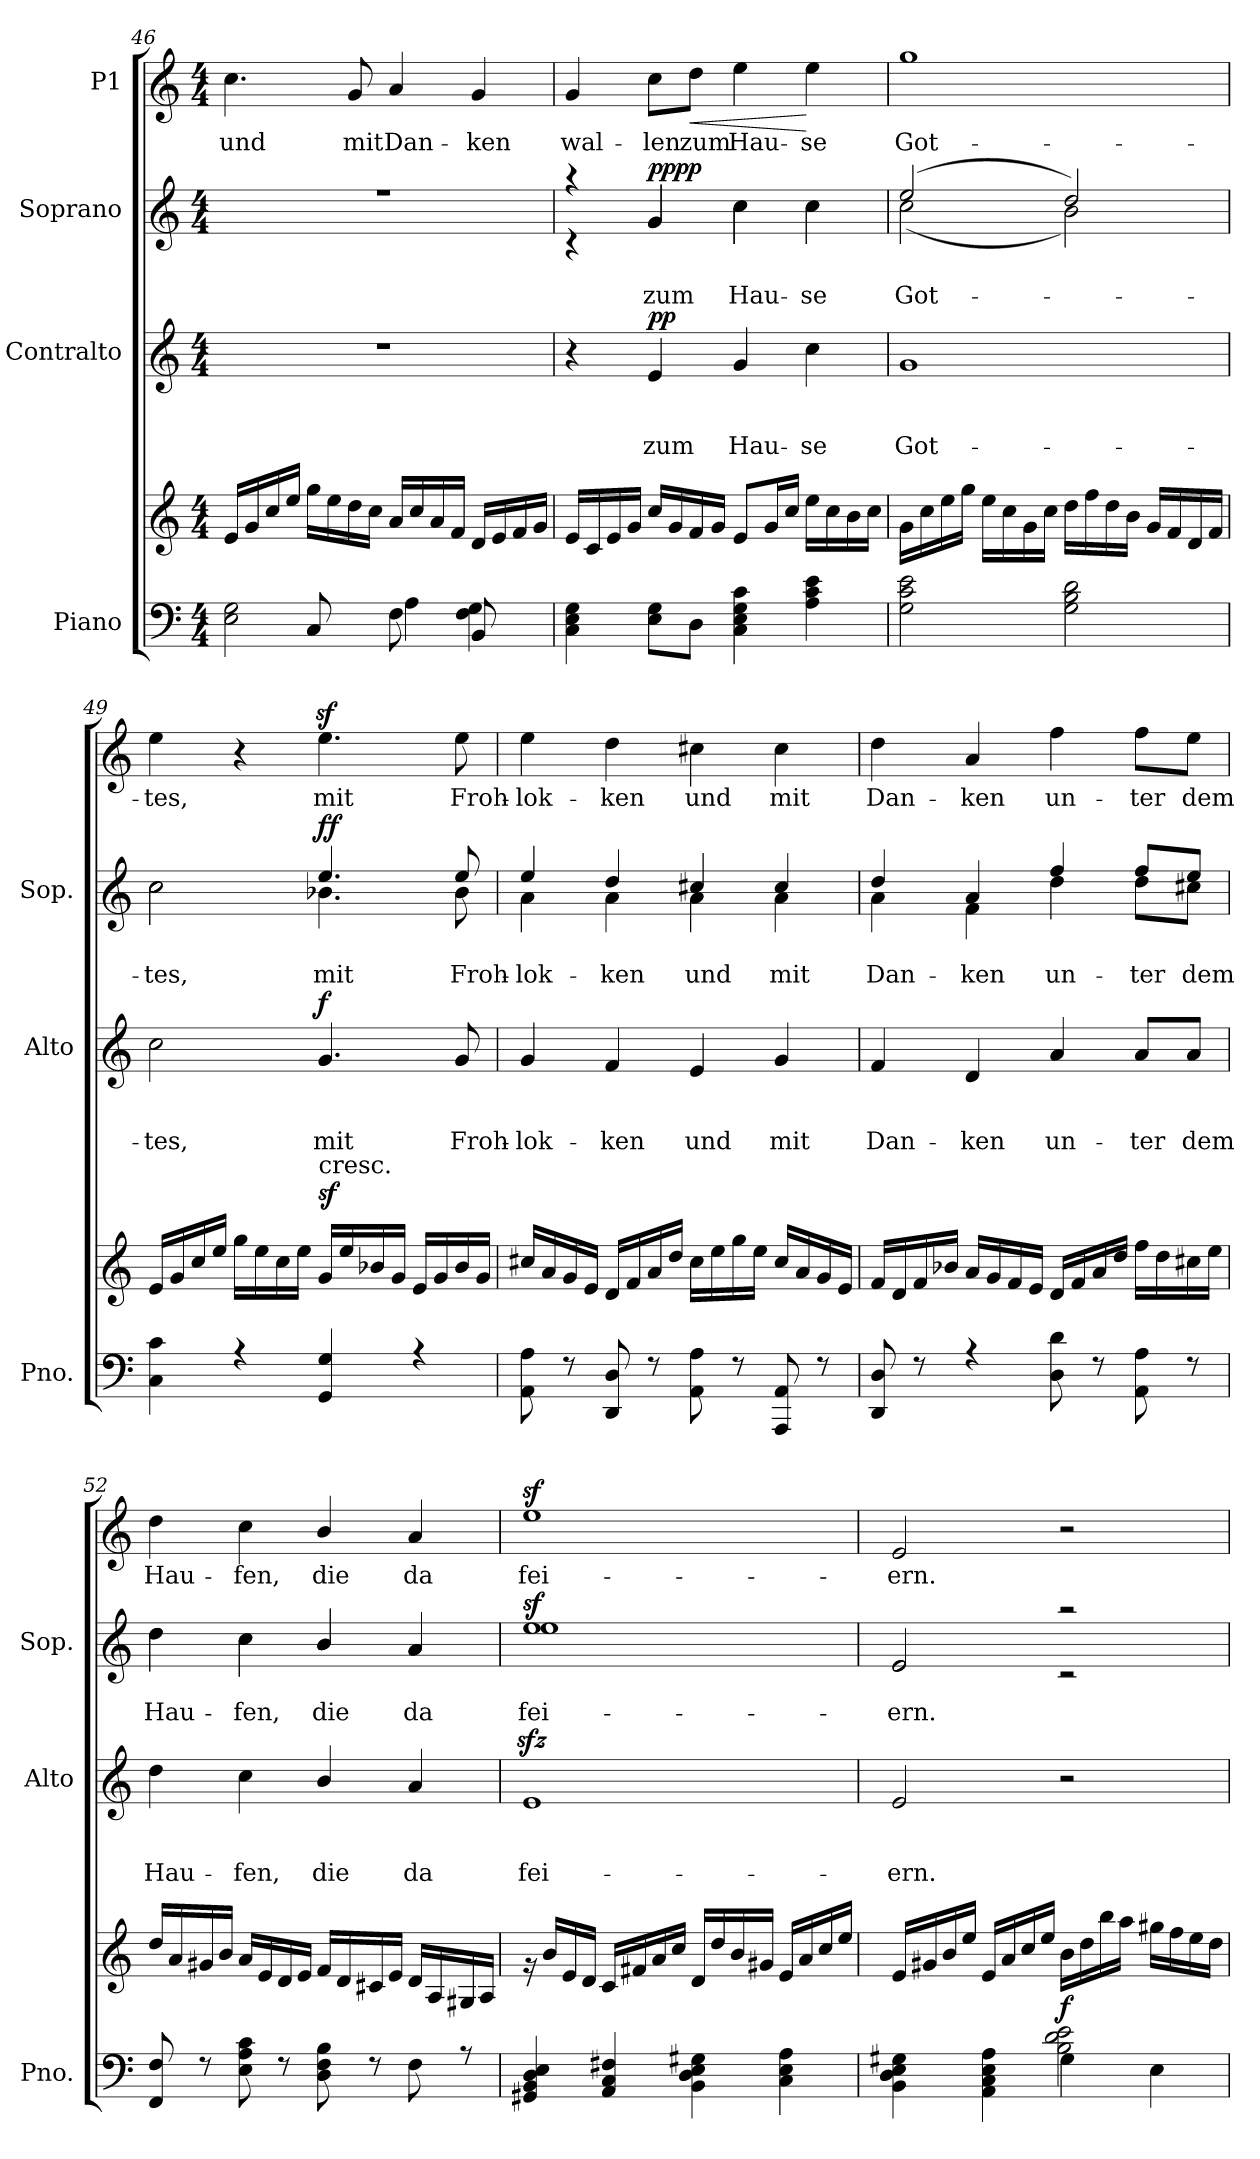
**kern	**kern	**dynam	**kern	**text	**text	**text	**dynam	**kern	**text	**text	**dynam	**kern	**text	**dynam
*part4	*part4	*part4	*part3	*part3	*part3	*part3	*part3	*part2	*part2	*part2	*part2	*part1	*part1	*part1
*staff5	*staff4	*staff4/5	*staff3	*staff3	*staff3	*staff3	*staff3	*staff2	*staff2	*staff2	*staff2	*staff1	*staff1	*staff1
*I"Piano	*	*	*I"Contralto	*	*	*	*	*I"Soprano	*	*	*	*I"P1	*	*
*I'Pno.	*	*	*I'Alto	*	*	*	*	*I'Sop.	*	*	*	*	*	*
*clefF4	*clefG2	*	*clefG2	*	*	*	*	*clefG2	*	*	*	*clefG2	*	*
*k[]	*k[]	*	*k[]	*	*	*	*	*k[]	*	*	*	*k[]	*	*
*C:	*C:	*	*C:	*	*	*	*	*C:	*	*	*	*C:	*	*
*M4/4	*M4/4	*	*M4/4	*	*	*	*	*M4/4	*	*	*	*M4/4	*	*
=46	=46	=46	=46	=46	=46	=46	=46	=46	=46	=46	=46	=46	=46	=46
*^	*^	*	*	*	*	*	*	*^	*	*	*	*	*	*
!	!	!	!	!	!	!	!	!	!	!	!	!	!	!	!	!LO:LY:b	!
4ryy	2E\ 2G\	1ryy	16e/LL	.	1r	.	.	.	.	1r	1ryy	.	.	.	4.cc\	und	.
.	.	.	16g/	.	.	.	.	.	.	.	.	.	.	.	.	.	.
.	.	.	16cc/	.	.	.	.	.	.	.	.	.	.	.	.	.	.
.	.	.	16ee/JJ	.	.	.	.	.	.	.	.	.	.	.	.	.	.
8C/	.	.	16gg\LL	.	.	.	.	.	.	.	.	.	.	.	.	.	.
.	.	.	16ee\	.	.	.	.	.	.	.	.	.	.	.	.	.	.
!	!	!	!	!	!	!	!	!	!	!	!	!	!	!	!	!LO:LY:b	!
8ryy	.	.	16dd\	.	.	.	.	.	.	.	.	.	.	.	8g/	mit	.
.	.	.	16cc\JJ	.	.	.	.	.	.	.	.	.	.	.	.	.	.
!	!	!	!	!	!	!	!	!	!	!	!	!	!	!	!	!LO:LY:b	!
8F\	4A\	.	16a/LL	.	.	.	.	.	.	.	.	.	.	.	4a/	Dan-	.
.	.	.	16cc/	.	.	.	.	.	.	.	.	.	.	.	.	.	.
8ryy	.	.	16a/	.	.	.	.	.	.	.	.	.	.	.	.	.	.
.	.	.	16f/JJ	.	.	.	.	.	.	.	.	.	.	.	.	.	.
!	!	!	!	!	!	!	!	!	!	!	!	!	!	!	!	!LO:LY:b	!
8BB/	4F\ 4G\	.	16d/LL	.	.	.	.	.	.	.	.	.	.	.	4g/	-ken	.
.	.	.	16e/	.	.	.	.	.	.	.	.	.	.	.	.	.	.
8ryy	.	.	16f/	.	.	.	.	.	.	.	.	.	.	.	.	.	.
.	.	.	16g/JJ	.	.	.	.	.	.	.	.	.	.	.	.	.	.
!!LO:PB:g=z
=47	=47	=47	=47	=47	=47	=47	=47	=47	=47	=47	=47	=47	=47	=47	=47	=47	=47
!	!	!	!	!	!	!	!	!	!	!	!	!	!	!	!	!LO:LY:b	!
4C\ 4E\ 4G\	1ryy	1ryy	16e/LL	.	4r	.	.	.	.	4raa	4rc	.	.	.	4g/	wal-	.
.	.	.	16c/	.	.	.	.	.	.	.	.	.	.	.	.	.	.
.	.	.	16e/	.	.	.	.	.	.	.	.	.	.	.	.	.	.
.	.	.	16g/JJ	.	.	.	.	.	.	.	.	.	.	.	.	.	.
!	!	!	!	!	!	!	!	!LO:LY:b	!LO:DY:a	!	!	!	!LO:LY:b	!LO:DY:a	!	!LO:LY:b	!
!	!	!	!	!	!	!	!	!	!	!	!	!	!	!LO:DY:n=1:a	!	!	!
8E\ 8G\L	.	.	16cc/LL	.	4e/	.	.	zum	pp	4g/	4g/	.	zum	pp pp	8cc\L	-len	.
.	.	.	16g/	.	.	.	.	.	.	.	.	.	.	.	.	.	.
!	!	!	!	!	!	!	!	!	!	!	!	!	!	!	!	!LO:LY:b	!LO:HP:b
8D\J	.	.	16f/	.	.	.	.	.	.	.	.	.	.	.	8dd\J	zum	<
.	.	.	16g/JJ	.	.	.	.	.	.	.	.	.	.	.	.	.	.
!	!	!	!	!	!	!	!	!LO:LY:b	!	!	!	!	!LO:LY:b	!	!	!LO:LY:b	!
4C\ 4E\ 4G\ 4c\	.	.	8e/L	.	4g/	.	.	Hau-	.	4cc\	4cc\	.	Hau-	.	4ee\	Hau-	.
.	.	.	16g/L	.	.	.	.	.	.	.	.	.	.	.	.	.	.
.	.	.	16cc/JJ	.	.	.	.	.	.	.	.	.	.	.	.	.	.
!	!	!	!	!	!	!	!	!LO:LY:b	!	!	!	!	!LO:LY:b	!	!	!LO:LY:b	!
4A\ 4c\ 4e\	.	.	16ee\LL	.	4cc\	.	.	-se	.	4cc\	4cc\	.	-se	.	4ee\	-se	[
.	.	.	16cc\	.	.	.	.	.	.	.	.	.	.	.	.	.	.
.	.	.	16b\	.	.	.	.	.	.	.	.	.	.	.	.	.	.
.	.	.	16cc\JJ	.	.	.	.	.	.	.	.	.	.	.	.	.	.
=48	=48	=48	=48	=48	=48	=48	=48	=48	=48	=48	=48	=48	=48	=48	=48	=48	=48
!	!	!	!	!	!	!	!	!LO:LY:b	!	!	!	!	!LO:LY:b	!	!	!LO:LY:b	!
2G\ 2c\ 2e\	1ryy	1ryy	16g\LL	.	1g	.	.	Got-	.	(>2ee/	(<2cc\	.	Got-	.	1gg	Got-	.
.	.	.	16cc\	.	.	.	.	.	.	.	.	.	.	.	.	.	.
.	.	.	16ee\	.	.	.	.	.	.	.	.	.	.	.	.	.	.
.	.	.	16gg\JJ	.	.	.	.	.	.	.	.	.	.	.	.	.	.
.	.	.	16ee\LL	.	.	.	.	.	.	.	.	.	.	.	.	.	.
.	.	.	16cc\	.	.	.	.	.	.	.	.	.	.	.	.	.	.
.	.	.	16g\	.	.	.	.	.	.	.	.	.	.	.	.	.	.
.	.	.	16cc\JJ	.	.	.	.	.	.	.	.	.	.	.	.	.	.
2G\ 2B\ 2d\	.	.	16dd\LL	.	.	.	.	.	.	2dd/)	2b\)	.	.	.	.	.	.
.	.	.	16ff\	.	.	.	.	.	.	.	.	.	.	.	.	.	.
.	.	.	16dd\	.	.	.	.	.	.	.	.	.	.	.	.	.	.
.	.	.	16b\JJ	.	.	.	.	.	.	.	.	.	.	.	.	.	.
.	.	.	16g/LL	.	.	.	.	.	.	.	.	.	.	.	.	.	.
.	.	.	16f/	.	.	.	.	.	.	.	.	.	.	.	.	.	.
.	.	.	16d/	.	.	.	.	.	.	.	.	.	.	.	.	.	.
.	.	.	16f/JJ	.	.	.	.	.	.	.	.	.	.	.	.	.	.
=49	=49	=49	=49	=49	=49	=49	=49	=49	=49	=49	=49	=49	=49	=49	=49	=49	=49
!	!	!	!	!	!	!	!	!LO:LY:b	!	!	!	!	!LO:LY:b	!	!	!LO:LY:b	!
4C\ 4c\	1ryy	1ryy	16e/LL	.	2cc\	.	.	-tes,	.	2cc\	2cc\	.	-tes,	.	4ee\	-tes,	.
.	.	.	16g/	.	.	.	.	.	.	.	.	.	.	.	.	.	.
.	.	.	16cc/	.	.	.	.	.	.	.	.	.	.	.	.	.	.
.	.	.	16ee/JJ	.	.	.	.	.	.	.	.	.	.	.	.	.	.
4r	.	.	16gg\LL	.	.	.	.	.	.	.	.	.	.	.	4r	.	.
.	.	.	16ee\	.	.	.	.	.	.	.	.	.	.	.	.	.	.
.	.	.	16cc\	.	.	.	.	.	.	.	.	.	.	.	.	.	.
.	.	.	16ee\JJ	.	.	.	.	.	.	.	.	.	.	.	.	.	.
!	!	!	!LO:TX:a:t=cresc.	!	!	!	!	!	!	!	!	!	!	!	!	!	!
!	!	!	!	!LO:DY:a	!	!	!	!LO:LY:b	!LO:DY:a	!	!	!	!LO:LY:b	!LO:DY:a	!	!LO:LY:b	!
!	!	!	!	!	!	!	!	!	!	!	!	!	!	!LO:DY:n=1:a	!	!	!
4GG/ 4G/	.	.	16g/LL	sf	4.g/	.	.	mit	f	4.ee/	4.b-X\	.	mit	f f	4.eez>\	mit	.
.	.	.	16ee/	.	.	.	.	.	.	.	.	.	.	.	.	.	.
.	.	.	16b-X/	.	.	.	.	.	.	.	.	.	.	.	.	.	.
.	.	.	16g/JJ	.	.	.	.	.	.	.	.	.	.	.	.	.	.
4r	.	.	16e/LL	.	.	.	.	.	.	.	.	.	.	.	.	.	.
.	.	.	16g/	.	.	.	.	.	.	.	.	.	.	.	.	.	.
!	!	!	!	!	!	!	!	!LO:LY:b	!	!	!	!	!LO:LY:b	!	!	!LO:LY:b	!
.	.	.	16b-/	.	8g/	.	.	Froh-	.	8ee/	8b-\	.	Froh-	.	8ee\	Froh-	.
.	.	.	16g/JJ	.	.	.	.	.	.	.	.	.	.	.	.	.	.
!!LO:LB:g=z
=50	=50	=50	=50	=50	=50	=50	=50	=50	=50	=50	=50	=50	=50	=50	=50	=50	=50
!	!	!	!	!	!	!	!	!LO:LY:b	!	!	!	!	!LO:LY:b	!	!	!LO:LY:b	!
8AA\ 8A\	1ryy	1ryy	16cc#X/LL	.	4g/	.	.	-lok-	.	4ee/	4a\	.	-lok-	.	4ee\	-lok-	.
.	.	.	16a/	.	.	.	.	.	.	.	.	.	.	.	.	.	.
8r	.	.	16g/	.	.	.	.	.	.	.	.	.	.	.	.	.	.
.	.	.	16e/JJ	.	.	.	.	.	.	.	.	.	.	.	.	.	.
!	!	!	!	!	!	!	!	!LO:LY:b	!	!	!	!	!LO:LY:b	!	!	!LO:LY:b	!
8DD/ 8D/	.	.	16d/LL	.	4f/	.	.	-ken	.	4dd/	4a\	.	-ken	.	4dd\	-ken	.
.	.	.	16f/	.	.	.	.	.	.	.	.	.	.	.	.	.	.
8r	.	.	16a/	.	.	.	.	.	.	.	.	.	.	.	.	.	.
.	.	.	16dd/JJ	.	.	.	.	.	.	.	.	.	.	.	.	.	.
!	!	!	!	!	!	!	!	!LO:LY:b	!	!	!	!	!LO:LY:b	!	!	!LO:LY:b	!
8AA\ 8A\	.	.	16cc#\LL	.	4e/	.	.	und	.	4cc#X/	4a\	.	und	.	4cc#X\	und	.
.	.	.	16ee\	.	.	.	.	.	.	.	.	.	.	.	.	.	.
8r	.	.	16gg\	.	.	.	.	.	.	.	.	.	.	.	.	.	.
.	.	.	16ee\JJ	.	.	.	.	.	.	.	.	.	.	.	.	.	.
!	!	!	!	!	!	!	!	!LO:LY:b	!	!	!	!	!LO:LY:b	!	!	!LO:LY:b	!
8AAA/ 8AA/	.	.	16cc#/LL	.	4g/	.	.	mit	.	4cc#/	4a\	.	mit	.	4cc#\	mit	.
.	.	.	16a/	.	.	.	.	.	.	.	.	.	.	.	.	.	.
8r	.	.	16g/	.	.	.	.	.	.	.	.	.	.	.	.	.	.
.	.	.	16e/JJ	.	.	.	.	.	.	.	.	.	.	.	.	.	.
=51	=51	=51	=51	=51	=51	=51	=51	=51	=51	=51	=51	=51	=51	=51	=51	=51	=51
!	!	!	!	!	!	!	!	!LO:LY:b	!	!	!	!	!LO:LY:b	!	!	!LO:LY:b	!
8DD/ 8D/	1ryy	1ryy	16f/LL	.	4f/	.	.	Dan-	.	4dd/	4a\	.	Dan-	.	4dd\	Dan-	.
.	.	.	16d/	.	.	.	.	.	.	.	.	.	.	.	.	.	.
8r	.	.	16f/	.	.	.	.	.	.	.	.	.	.	.	.	.	.
.	.	.	16b-X/JJ	.	.	.	.	.	.	.	.	.	.	.	.	.	.
!	!	!	!	!	!	!	!	!LO:LY:b	!	!	!	!	!LO:LY:b	!	!	!LO:LY:b	!
4r	.	.	16a/LL	.	4d/	.	.	-ken	.	4a/	4f\	.	-ken	.	4a/	-ken	.
.	.	.	16g/	.	.	.	.	.	.	.	.	.	.	.	.	.	.
.	.	.	16f/	.	.	.	.	.	.	.	.	.	.	.	.	.	.
.	.	.	16e/JJ	.	.	.	.	.	.	.	.	.	.	.	.	.	.
!	!	!	!	!	!	!	!	!LO:LY:b	!	!	!	!	!LO:LY:b	!	!	!LO:LY:b	!
8D\ 8d\	.	.	16d/LL	.	4a/	.	.	un-	.	4ff/	4dd\	.	un-	.	4ff\	un-	.
.	.	.	16f/	.	.	.	.	.	.	.	.	.	.	.	.	.	.
8r	.	.	16a/	.	.	.	.	.	.	.	.	.	.	.	.	.	.
.	.	.	16dd/JJ	.	.	.	.	.	.	.	.	.	.	.	.	.	.
!	!	!	!	!	!	!	!	!LO:LY:b	!	!	!	!	!LO:LY:b	!	!	!LO:LY:b	!
8AA\ 8A\	.	.	16ff\LL	.	8a/L	.	.	-ter	.	8ff/L	8dd\L	.	-ter	.	8ff\L	-ter	.
.	.	.	16dd\	.	.	.	.	.	.	.	.	.	.	.	.	.	.
!	!	!	!	!	!	!	!	!LO:LY:b	!	!	!	!	!LO:LY:b	!	!	!LO:LY:b	!
8r	.	.	16cc#X\	.	8a/J	.	.	dem	.	8ee/J	8cc#X\J	.	dem	.	8ee\J	dem	.
.	.	.	16ee\JJ	.	.	.	.	.	.	.	.	.	.	.	.	.	.
=52	=52	=52	=52	=52	=52	=52	=52	=52	=52	=52	=52	=52	=52	=52	=52	=52	=52
!	!	!	!	!	!	!	!	!LO:LY:b	!	!	!	!	!LO:LY:b	!	!	!LO:LY:b	!
8FF/ 8F/	1ryy	1ryy	16dd/LL	.	4dd\	.	.	Hau-	.	4dd\	4dd\	.	Hau-	.	4dd\	Hau-	.
.	.	.	16a/	.	.	.	.	.	.	.	.	.	.	.	.	.	.
8r	.	.	16g#X/	.	.	.	.	.	.	.	.	.	.	.	.	.	.
.	.	.	16b/JJ	.	.	.	.	.	.	.	.	.	.	.	.	.	.
!	!	!	!	!	!	!	!	!LO:LY:b	!	!	!	!	!LO:LY:b	!	!	!LO:LY:b	!
8E\ 8A\ 8c\	.	.	16a/LL	.	4cc\	.	.	-fen,	.	4cc\	4cc\	.	-fen,	.	4cc\	-fen,	.
.	.	.	16e/	.	.	.	.	.	.	.	.	.	.	.	.	.	.
8r	.	.	16d/	.	.	.	.	.	.	.	.	.	.	.	.	.	.
.	.	.	16e/JJ	.	.	.	.	.	.	.	.	.	.	.	.	.	.
!	!	!	!	!	!	!	!	!LO:LY:b	!	!	!	!	!LO:LY:b	!	!	!LO:LY:b	!
8D\ 8F\ 8B\	.	.	16f/LL	.	4b/	.	.	die	.	4b/	4b/	.	die	.	4b/	die	.
.	.	.	16d/	.	.	.	.	.	.	.	.	.	.	.	.	.	.
8r	.	.	16c#X/	.	.	.	.	.	.	.	.	.	.	.	.	.	.
.	.	.	16e/JJ	.	.	.	.	.	.	.	.	.	.	.	.	.	.
!	!	!	!	!	!	!	!	!LO:LY:b	!	!	!	!	!LO:LY:b	!	!	!LO:LY:b	!
8F\	.	.	16d/LL	.	4a/	.	.	da	.	4a/	4a/	.	da	.	4a/	da	.
.	.	.	16A/	.	.	.	.	.	.	.	.	.	.	.	.	.	.
8r	.	.	16G#X/	.	.	.	.	.	.	.	.	.	.	.	.	.	.
.	.	.	16A/JJ	.	.	.	.	.	.	.	.	.	.	.	.	.	.
!!LO:LB:g=z
=53	=53	=53	=53	=53	=53	=53	=53	=53	=53	=53	=53	=53	=53	=53	=53	=53	=53
!	!	!	!	!	!	!	!	!LO:LY:b	!	!	!	!	!LO:LY:b	!LO:DY:a	!	!LO:LY:b	!
4GG#X/ 4BB/ 4D/ 4E/	1ryy	1ryy	16r	.	1ezz>	.	.	fei-	.	1ee	1ee	.	fei-	sf	1eez>	fei-	.
.	.	.	16b/LL	.	.	.	.	.	.	.	.	.	.	.	.	.	.
.	.	.	16e/	.	.	.	.	.	.	.	.	.	.	.	.	.	.
.	.	.	16d/JJ	.	.	.	.	.	.	.	.	.	.	.	.	.	.
4AA/ 4C/ 4F#X/	.	.	16c/LL	.	.	.	.	.	.	.	.	.	.	.	.	.	.
.	.	.	16f#X/	.	.	.	.	.	.	.	.	.	.	.	.	.	.
.	.	.	16a/	.	.	.	.	.	.	.	.	.	.	.	.	.	.
.	.	.	16cc/JJ	.	.	.	.	.	.	.	.	.	.	.	.	.	.
4BB\ 4D\ 4E\ 4G#X\	.	.	16d/LL	.	.	.	.	.	.	.	.	.	.	.	.	.	.
.	.	.	16dd/	.	.	.	.	.	.	.	.	.	.	.	.	.	.
.	.	.	16b/	.	.	.	.	.	.	.	.	.	.	.	.	.	.
.	.	.	16g#X/JJ	.	.	.	.	.	.	.	.	.	.	.	.	.	.
4C\ 4E\ 4A\	.	.	16e/LL	.	.	.	.	.	.	.	.	.	.	.	.	.	.
.	.	.	16a/	.	.	.	.	.	.	.	.	.	.	.	.	.	.
.	.	.	16cc/	.	.	.	.	.	.	.	.	.	.	.	.	.	.
.	.	.	16ee/JJ	.	.	.	.	.	.	.	.	.	.	.	.	.	.
=54	=54	=54	=54	=54	=54	=54	=54	=54	=54	=54	=54	=54	=54	=54	=54	=54	=54
!	!	!	!	!	!	!	!	!LO:LY:b	!	!	!	!	!LO:LY:b	!	!	!LO:LY:b	!
4BB\ 4D\ 4E\ 4G#X\	2ryy	1ryy	16e/LL	.	2e/	.	.	-ern.	.	2e/	2e/	.	-ern.	.	2e/	-ern.	.
.	.	.	16g#X/	.	.	.	.	.	.	.	.	.	.	.	.	.	.
.	.	.	16b/	.	.	.	.	.	.	.	.	.	.	.	.	.	.
.	.	.	16ee/JJ	.	.	.	.	.	.	.	.	.	.	.	.	.	.
4AA\ 4C\ 4E\ 4A\	.	.	16e/LL	.	.	.	.	.	.	.	.	.	.	.	.	.	.
.	.	.	16a/	.	.	.	.	.	.	.	.	.	.	.	.	.	.
.	.	.	16cc/	.	.	.	.	.	.	.	.	.	.	.	.	.	.
.	.	.	16ee/JJ	.	.	.	.	.	.	.	.	.	.	.	.	.	.
!	!	!	!	!LO:DY:b	!	!	!	!	!	!	!	!	!	!	!	!	!
4G#\	2B\ 2d\ 2e\	.	16b\LL	f	2r	.	.	.	.	2raa	2rc	.	.	.	2r	.	.
.	.	.	16dd\	.	.	.	.	.	.	.	.	.	.	.	.	.	.
.	.	.	16bb\	.	.	.	.	.	.	.	.	.	.	.	.	.	.
.	.	.	16aa\JJ	.	.	.	.	.	.	.	.	.	.	.	.	.	.
4E\	.	.	16gg#X\LL	.	.	.	.	.	.	.	.	.	.	.	.	.	.
.	.	.	16ff\	.	.	.	.	.	.	.	.	.	.	.	.	.	.
.	.	.	16ee\	.	.	.	.	.	.	.	.	.	.	.	.	.	.
.	.	.	16dd\JJ	.	.	.	.	.	.	.	.	.	.	.	.	.	.
*v	*v	*	*	*	*	*	*	*	*	*v	*v	*	*	*	*	*	*
*	*v	*v	*	*	*	*	*	*	*	*	*	*	*	*	*
=	=	=	=	=	=	=	=	=	=	=	=	=	=	=
*-	*-	*-	*-	*-	*-	*-	*-	*-	*-	*-	*-	*-	*-	*-
